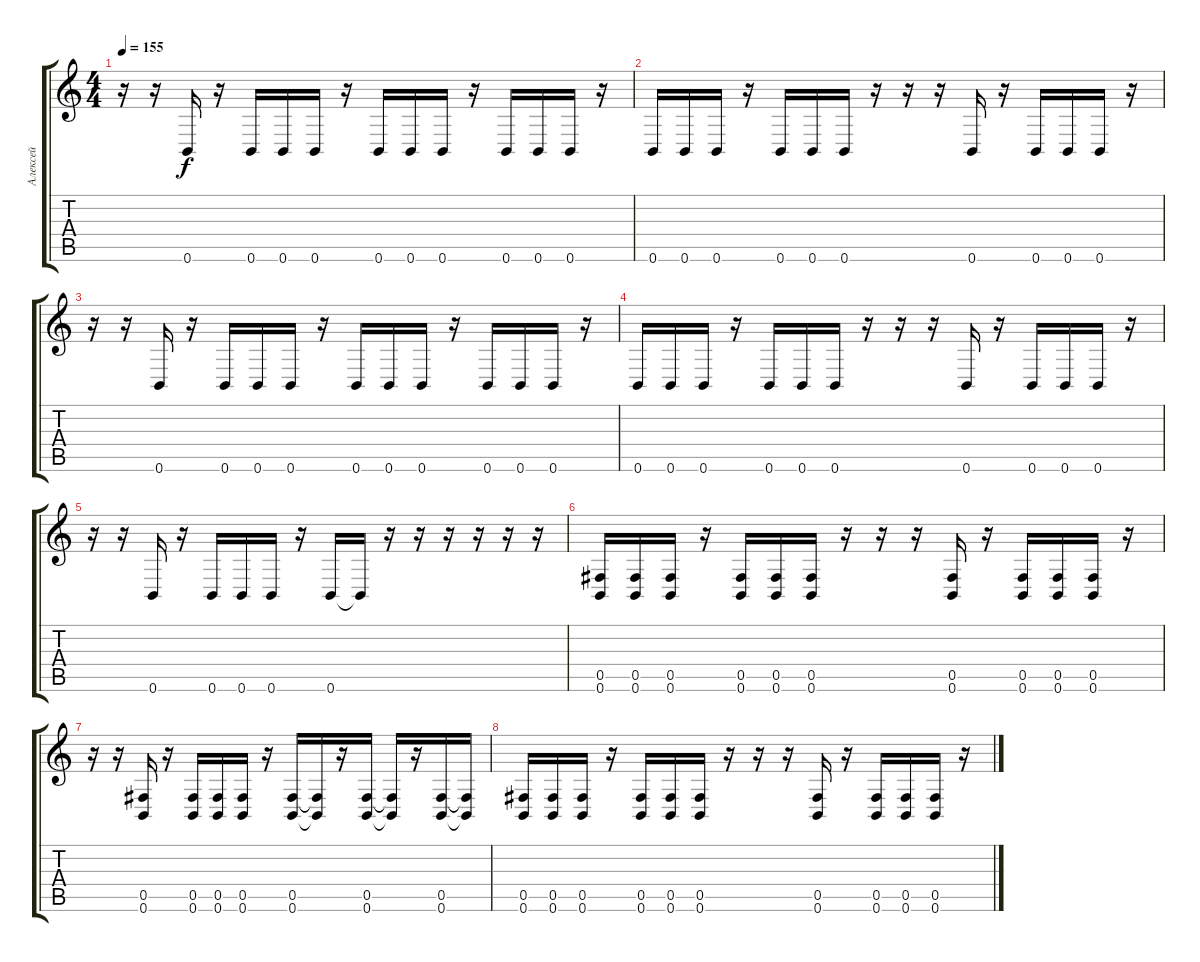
\track ("Алексей" "Алексей") {instrument distortionguitar}
\staff {score tabs}
\tuning (Db4 Ab3 E3 B2 Gb2 B1) {hide}
\ts (4 4)
\tempo 155
\clef g2
\ks c
r.16{dy f} r.16 0.6.16 r.16 0.6.16 0.6.16 0.6.16 r.16 0.6.16 0.6.16 0.6.16 r.16 0.6.16 0.6.16 0.6.16 r.16 |
0.6.16 0.6.16 0.6.16 r.16 0.6.16 0.6.16 0.6.16 r.16 r.16 r.16 0.6.16 r.16 0.6.16 0.6.16 0.6.16 r.16 |
r.16 r.16 0.6.16 r.16 0.6.16 0.6.16 0.6.16 r.16 0.6.16 0.6.16 0.6.16 r.16 0.6.16 0.6.16 0.6.16 r.16 |
0.6.16 0.6.16 0.6.16 r.16 0.6.16 0.6.16 0.6.16 r.16 r.16 r.16 0.6.16 r.16 0.6.16 0.6.16 0.6.16 r.16 |
r.16 r.16 0.6.16 r.16 0.6.16 0.6.16 0.6.16 r.16 0.6.16 0.6{t}.16 r.16 r.16 r.16 r.16 r.16 r.16 |
(0.5 0.6).16 (0.5 0.6).16 (0.5 0.6).16 r.16 (0.5 0.6).16 (0.5 0.6).16 (0.5 0.6).16 r.16 r.16 r.16 (0.5 0.6).16 r.16 (0.5 0.6).16 (0.5 0.6).16 (0.5 0.6).16 r.16 |
r.16 r.16 (0.5 0.6).16 r.16 (0.5 0.6).16 (0.5 0.6).16 (0.5 0.6).16 r.16 (0.5 0.6).16 (0.5{t} 0.6{t}).16 r.16 (0.5 0.6).16 (0.5{t} 0.6{t}).16 r.16 (0.5 0.6).16 (0.5{t} 0.6{t}).16 |
(0.5 0.6).16 (0.5 0.6).16 (0.5 0.6).16 r.16 (0.5 0.6).16 (0.5 0.6).16 (0.5 0.6).16 r.16 r.16 r.16 (0.5 0.6).16 r.16 (0.5 0.6).16 (0.5 0.6).16 (0.5 0.6).16 r.16
